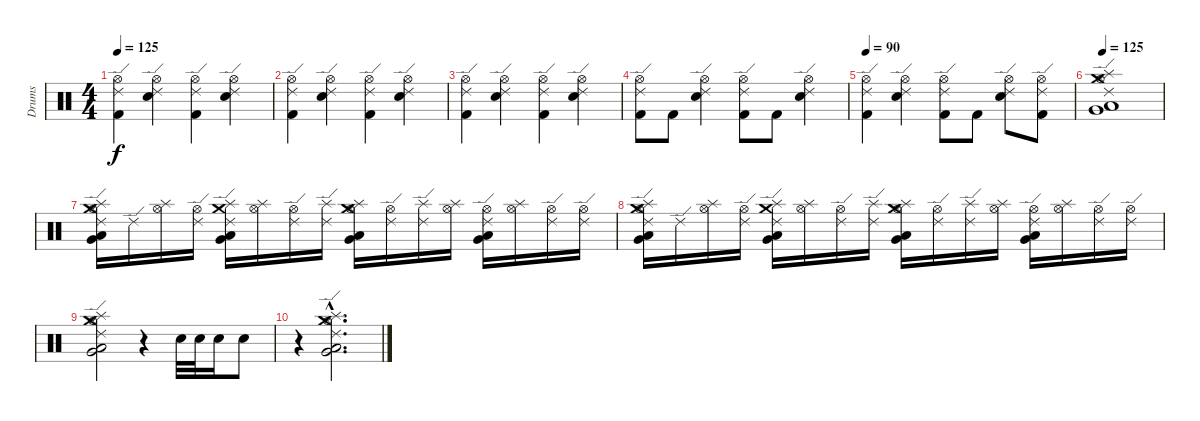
\track ("Drums" "Drums") {instrument percussion}
\staff {score}
\articulation defaults
\ts (4 4)
\tempo 125
\clef neutral
\ks c
("Hi-Hat (open)" "Ride (edge) 2" "Kick (hit) 2").4{dy f} ("Hi-Hat (open)" "Ride (edge) 2" "Electric Snare (hit)").4 ("Hi-Hat (open)" "Ride (edge) 2" "Kick (hit) 2").4 ("Hi-Hat (open)" "Ride (edge) 2" "Electric Snare (hit)").4 |
("Hi-Hat (open)" "Ride (edge) 2" "Kick (hit) 2").4 ("Hi-Hat (open)" "Ride (edge) 2" "Electric Snare (hit)").4 ("Hi-Hat (open)" "Ride (edge) 2" "Kick (hit) 2").4 ("Hi-Hat (open)" "Ride (edge) 2" "Electric Snare (hit)").4 |
("Hi-Hat (open)" "Ride (edge) 2" "Kick (hit) 2").4 ("Hi-Hat (open)" "Ride (edge) 2" "Electric Snare (hit)").4 ("Hi-Hat (open)" "Ride (edge) 2" "Kick (hit) 2").4 ("Hi-Hat (open)" "Ride (edge) 2" "Electric Snare (hit)").4 |
("Hi-Hat (open)" "Ride (edge) 2" "Kick (hit) 2").8 "Kick (hit) 2".8 ("Hi-Hat (open)" "Ride (edge) 2" "Electric Snare (hit)").4 ("Hi-Hat (open)" "Ride (edge) 2" "Kick (hit) 2").8 "Kick (hit) 2".8 ("Hi-Hat (open)" "Ride (edge) 2" "Electric Snare (hit)").4 |
\tempo 90
("Hi-Hat (open)" "Ride (edge) 2" "Kick (hit) 2").4 ("Hi-Hat (open)" "Ride (edge) 2" "Electric Snare (hit)").4 ("Hi-Hat (open)" "Ride (edge) 2" "Kick (hit) 2").8 "Kick (hit) 2".8 ("Hi-Hat (open)" "Ride (edge) 2" "Electric Snare (hit)").8 ("Hi-Hat (open)" "Ride (edge) 2" "Kick (hit) 2").8 |
\tempo 125
("Hi-Hat (open)" "Ride (edge) 2" "Splash (hit)" "Crash medium (hit)" "Low Tom (hit)" "Very Low Tom (hit)").1 |
("Hi-Hat (open)" "Ride (edge) 2" "Splash (hit)" "Crash medium (hit)" "Low Tom (hit)" "Very Low Tom (hit)").16 "Ride (edge) 2".16 ("Hi-Hat (open)" "Splash (hit)").16 ("Hi-Hat (open)" "Ride (edge) 2").16 ("Ride (edge) 2" "Splash (hit)" "Crash medium (hit)" "Low Tom (hit)" "Very Low Tom (hit)").16 ("Hi-Hat (open)" "Splash (hit)").16 ("Hi-Hat (open)" "Ride (edge) 2").16 ("Ride (edge) 2" "Splash (hit)").16 ("Hi-Hat (open)" "Splash (hit)" "Crash medium (hit)" "Low Tom (hit)" "Very Low Tom (hit)").16 ("Hi-Hat (open)" "Ride (edge) 2").16 ("Ride (edge) 2" "Splash (hit)").16 ("Hi-Hat (open)" "Splash (hit)").16 ("Hi-Hat (open)" "Ride (edge) 2" "Low Tom (hit)" "Very Low Tom (hit)").16 ("Hi-Hat (open)" "Splash (hit)").16 ("Hi-Hat (open)" "Ride (edge) 2").16 ("Hi-Hat (open)" "Ride (edge) 2").16 |
("Hi-Hat (open)" "Ride (edge) 2" "Splash (hit)" "Crash medium (hit)" "Low Tom (hit)" "Very Low Tom (hit)").16 "Ride (edge) 2".16 ("Hi-Hat (open)" "Splash (hit)").16 ("Hi-Hat (open)" "Ride (edge) 2").16 ("Ride (edge) 2" "Splash (hit)" "Crash medium (hit)" "Low Tom (hit)" "Very Low Tom (hit)").16 ("Hi-Hat (open)" "Splash (hit)").16 ("Hi-Hat (open)" "Ride (edge) 2").16 ("Ride (edge) 2" "Splash (hit)").16 ("Hi-Hat (open)" "Splash (hit)" "Crash medium (hit)" "Low Tom (hit)" "Very Low Tom (hit)").16 ("Hi-Hat (open)" "Ride (edge) 2").16 ("Ride (edge) 2" "Splash (hit)").16 ("Hi-Hat (open)" "Splash (hit)").16 ("Hi-Hat (open)" "Ride (edge) 2" "Low Tom (hit)" "Very Low Tom (hit)").16 ("Hi-Hat (open)" "Splash (hit)").16 ("Hi-Hat (open)" "Ride (edge) 2").16 ("Hi-Hat (open)" "Ride (edge) 2").16 |
("Hi-Hat (open)" "Ride (edge) 2" "Splash (hit)" "Crash medium (hit)" "Low Tom (hit)" "Very Low Tom (hit)").2 r.4 "Electric Snare (hit)".32 "Electric Snare (hit)".32 "Electric Snare (hit)".16 "Electric Snare (hit)".8 |
r.4 ("Hi-Hat (open)"{hac} "Ride (edge) 2"{hac} "Splash (hit)"{hac} "Crash medium (hit)"{hac} "Low Tom (hit)"{hac} "Very Low Tom (hit)"{hac}).2{d}
